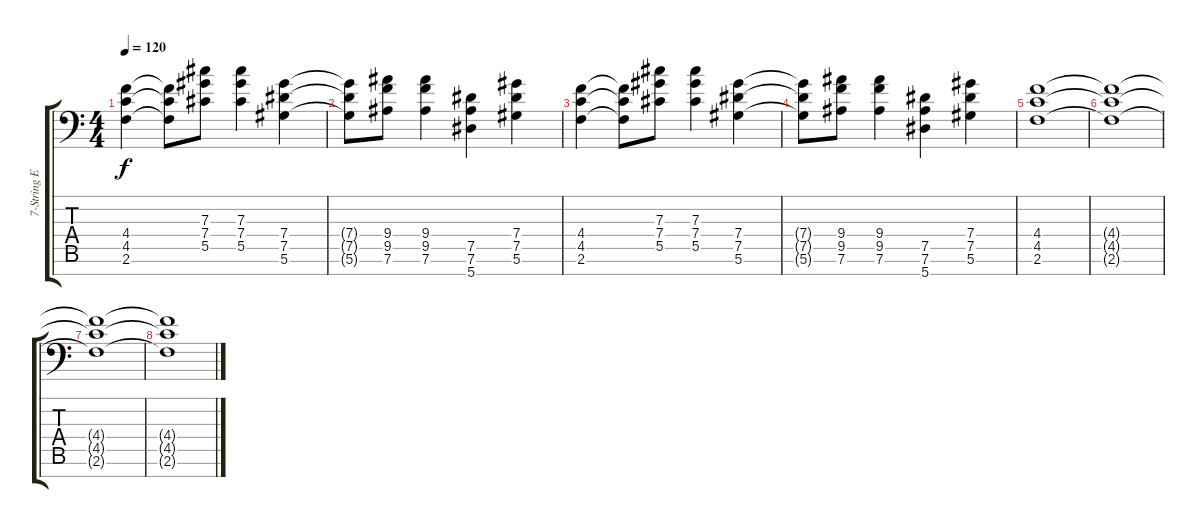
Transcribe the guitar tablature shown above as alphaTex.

\track ("7-String Electric 2" "7-String E") {instrument distortionguitar}
\staff {score tabs}
\tuning (Eb4 Bb3 Gb3 Db3 Ab2 Eb2 Bb1) {hide}
\ts (4 4)
\tempo 120
\clef f4
\ks c
(4.4 4.5 2.6).4{dy f} (4.4{t} 4.5{t} 2.6{t}).8 (7.3 7.4 5.5).8 (7.3 7.4 5.5).4 (7.4 7.5 5.6).4 |
(7.4{t} 7.5{t} 5.6{t}).8 (9.4 9.5 7.6).8 (9.4 9.5 7.6).4 (7.5 7.6 5.7).4 (7.4 7.5 5.6).4 |
(4.4 4.5 2.6).4 (4.4{t} 4.5{t} 2.6{t}).8 (7.3 7.4 5.5).8 (7.3 7.4 5.5).4 (7.4 7.5 5.6).4 |
(7.4{t} 7.5{t} 5.6{t}).8 (9.4 9.5 7.6).8 (9.4 9.5 7.6).4 (7.5 7.6 5.7).4 (7.4 7.5 5.6).4 |
(4.4 4.5 2.6).1 |
(4.4{t} 4.5{t} 2.6{t}).1 |
(4.4{t} 4.5{t} 2.6{t}).1 |
(4.4{t} 4.5{t} 2.6{t}).1
